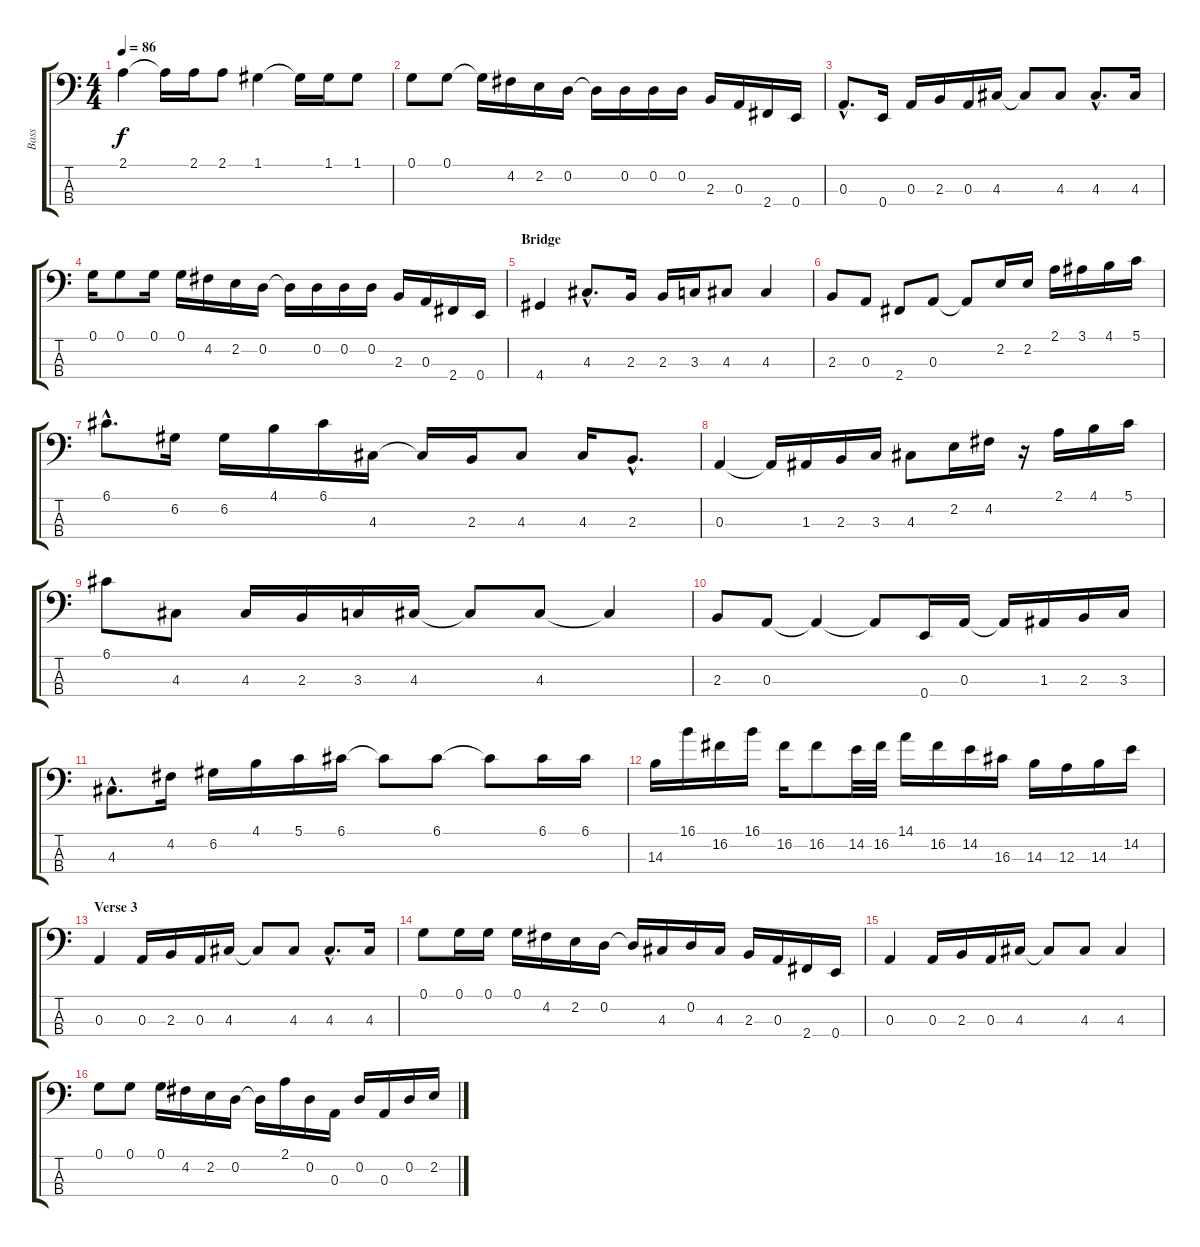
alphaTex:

\track ("Bass" "Bass") {instrument electricbassfinger}
\staff {score tabs}
\tuning (G2 D2 A1 E1) {hide}
\ts (4 4)
\tempo 86
\clef f4
\ks c
2.1.4{dy f} 2.1{t}.16 2.1.16 2.1.8 1.1.4 1.1{t}.16 1.1.16 1.1.8 |
0.1.8 0.1.8 0.1{t}.16 4.2.16 2.2.16 0.2.16 0.2{t}.16 0.2.16 0.2.16 0.2.16 2.3.16 0.3.16 2.4.16 0.4.16 |
0.3{hac}.8{d} 0.4.16 0.3.16 2.3.16 0.3.16 4.3.16 4.3{t}.8 4.3.8 4.3{hac}.8{d} 4.3.16 |
0.1.16 0.1.8 0.1.16 0.1.16 4.2.16 2.2.16 0.2.16 0.2{t}.16 0.2.16 0.2.16 0.2.16 2.3.16 0.3.16 2.4.16 0.4.16 |
\section ("" "Bridge")
4.4.4 4.3{hac}.8{d} 2.3.16 2.3.16 3.3.16 4.3.8 4.3.4 |
2.3.8 0.3.8 2.4.8 0.3.8 0.3{t}.8 2.2.16 2.2.16 2.1.16 3.1.16 4.1.16 5.1.16 |
6.1{hac}.8{d} 6.2.16 6.2.16 4.1.16 6.1.16 4.3.16 4.3{t}.16 2.3.16 4.3.8 4.3.16 2.3{hac}.8{d} |
0.3.4 0.3{t}.16 1.3.16 2.3.16 3.3.16 4.3.8 2.2.16 4.2.16 r.16 2.1.16 4.1.16 5.1.16 |
6.1.8 4.3.8 4.3.16 2.3.16 3.3.16 4.3.16 4.3{t}.8 4.3.8 4.3{t}.4 |
2.3.8 0.3.8 0.3{t}.4 0.3{t}.8 0.4.16 0.3.16 0.3{t}.16 1.3.16 2.3.16 3.3.16 |
4.3{hac}.8{d} 4.2.16 6.2.16 4.1.16 5.1.16 6.1.16 6.1{t}.8 6.1.8 6.1{t}.8 6.1.16 6.1.16 |
14.3.16 16.1.16 16.2.16 16.1.16 16.2.16 16.2.8 14.2.32 16.2.32 14.1.16 16.2.16 14.2.16 16.3.16 14.3.16 12.3.16 14.3.16 14.2.16 |
\section ("" "Verse 3")
0.3.4 0.3.16 2.3.16 0.3.16 4.3.16 4.3{t}.8 4.3.8 4.3{hac}.8{d} 4.3.16 |
0.1.8 0.1.16 0.1.16 0.1.16 4.2.16 2.2.16 0.2.16 0.2{t}.16 4.3.16 0.2.16 4.3.16 2.3.16 0.3.16 2.4.16 0.4.16 |
0.3.4 0.3.16 2.3.16 0.3.16 4.3.16 4.3{t}.8 4.3.8 4.3.4 |
0.1.8 0.1.8 0.1.16 4.2.16 2.2.16 0.2.16 0.2{t}.16 2.1.16 0.2.16 0.3.16 0.2.16 0.3.16 0.2.16 2.2.16
